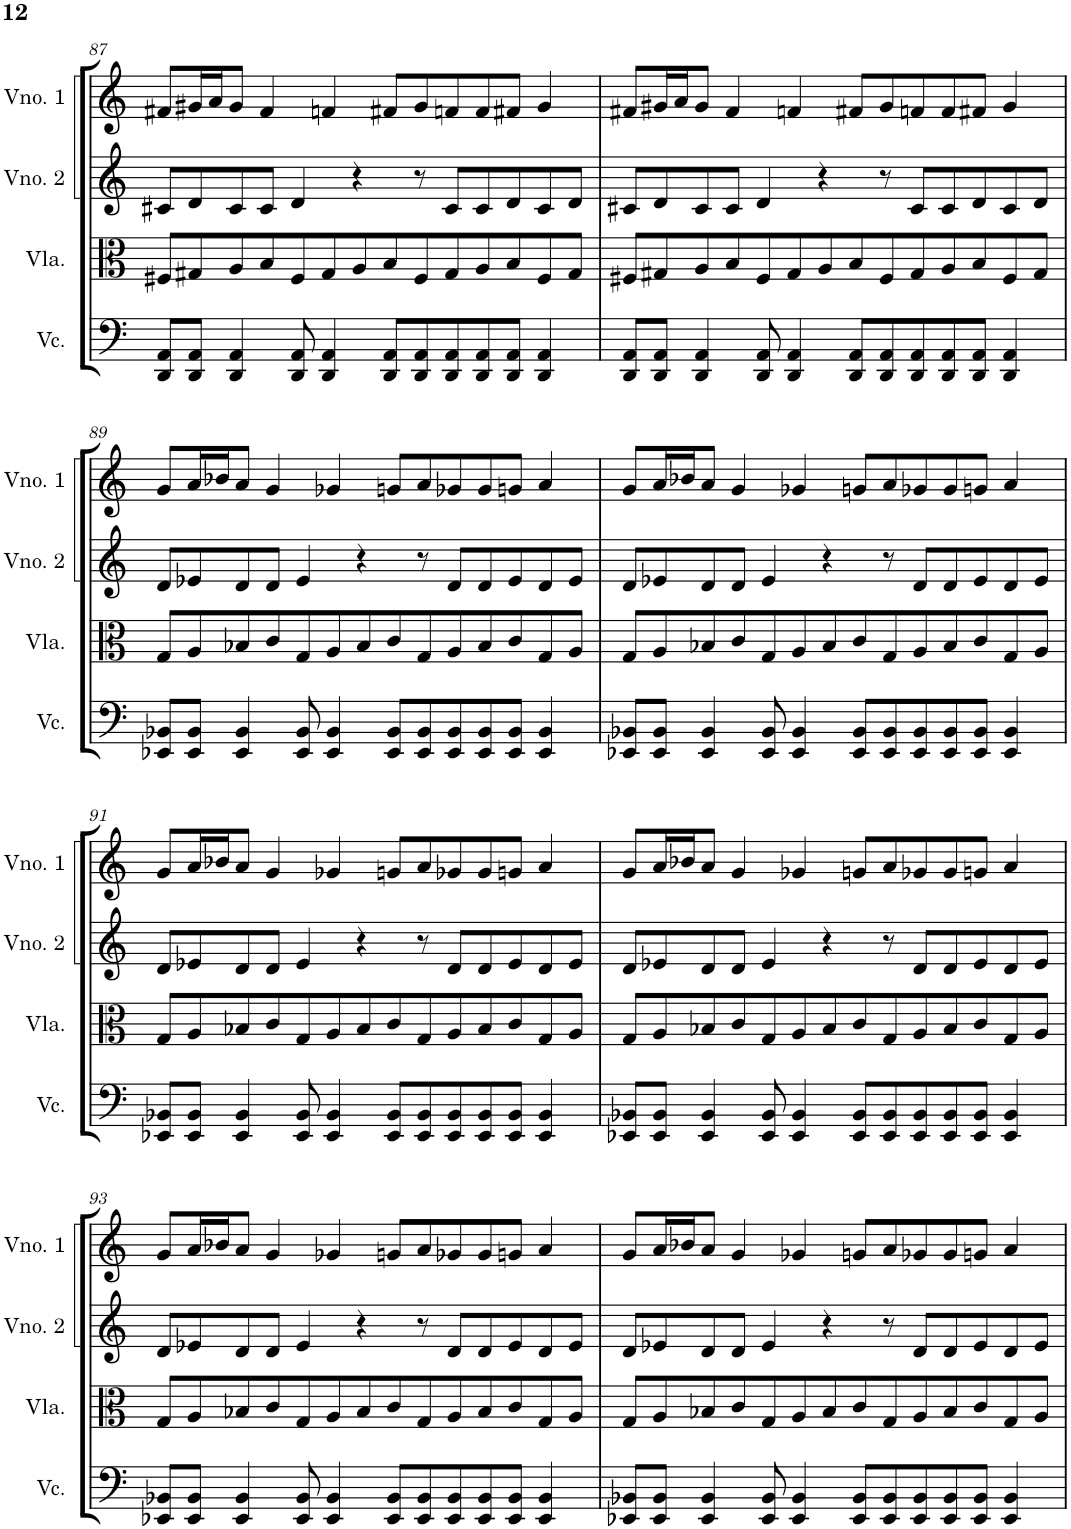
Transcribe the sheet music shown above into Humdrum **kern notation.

**kern	**kern	**kern	**kern
*part4	*part3	*part2	*part1
*staff4	*staff3	*staff2	*staff1
*I"Violoncelo	*I"Viola	*I"Violino 2	*I"Violino 1
*I'Vc.	*I'Vla.	*I'Vno. 2	*I'Vno. 1
!!LO:PB:g=z
*clefF4	*clefC3	*clefG2	*clefG2
*k[]	*k[]	*k[]	*k[]
*M7/4	*M7/4	*M7/4	*M7/4
=87	=87	=87	=87
8DD/ 8AA/L	8F#X/L	8c#X/L	8f#X/L
8DD/ 8AA/J	8G#X/	8d/	16g#X/L
.	.	.	16a/J
4DD/ 4AA/	8A/	8c#/	8g#/J
.	8B/	8c#/J	4f#/
8DD/ 8AA/	8F#/	4d/	.
4DD/ 4AA/	8G#/	.	4fn/
.	8A/	4r	.
8DD/ 8AA/L	8B/	.	8f#X/L
8DD/ 8AA/	8F#/	8r	8g#/
8DD/ 8AA/	8G#/	8c#/L	8fn/
8DD/ 8AA/	8A/	8c#/	8f/
8DD/ 8AA/J	8B/	8d/	8f#X/J
4DD/ 4AA/	8F#/	8c#/	4g#/
.	8G#/J	8d/J	.
=88	=88	=88	=88
8DD/ 8AA/L	8F#X/L	8c#X/L	8f#X/L
8DD/ 8AA/J	8G#X/	8d/	16g#X/L
.	.	.	16a/J
4DD/ 4AA/	8A/	8c#/	8g#/J
.	8B/	8c#/J	4f#/
8DD/ 8AA/	8F#/	4d/	.
4DD/ 4AA/	8G#/	.	4fn/
.	8A/	4r	.
8DD/ 8AA/L	8B/	.	8f#X/L
8DD/ 8AA/	8F#/	8r	8g#/
8DD/ 8AA/	8G#/	8c#/L	8fn/
8DD/ 8AA/	8A/	8c#/	8f/
8DD/ 8AA/J	8B/	8d/	8f#X/J
4DD/ 4AA/	8F#/	8c#/	4g#/
.	8G#/J	8d/J	.
!!LO:LB:g=z
=89	=89	=89	=89
8EE-X/ 8BB-X/L	8G/L	8d/L	8g/L
8EE-/ 8BB-/J	8A/	8e-X/	16a/L
.	.	.	16b-X/J
4EE-/ 4BB-/	8B-X/	8d/	8a/J
.	8c/	8d/J	4g/
8EE-/ 8BB-/	8G/	4e-/	.
4EE-/ 4BB-/	8A/	.	4g-X/
.	8B-/	4r	.
8EE-/ 8BB-/L	8c/	.	8gn/L
8EE-/ 8BB-/	8G/	8r	8a/
8EE-/ 8BB-/	8A/	8d/L	8g-X/
8EE-/ 8BB-/	8B-/	8d/	8g-/
8EE-/ 8BB-/J	8c/	8e-/	8gn/J
4EE-/ 4BB-/	8G/	8d/	4a/
.	8A/J	8e-/J	.
=90	=90	=90	=90
8EE-X/ 8BB-X/L	8G/L	8d/L	8g/L
8EE-/ 8BB-/J	8A/	8e-X/	16a/L
.	.	.	16b-X/J
4EE-/ 4BB-/	8B-X/	8d/	8a/J
.	8c/	8d/J	4g/
8EE-/ 8BB-/	8G/	4e-/	.
4EE-/ 4BB-/	8A/	.	4g-X/
.	8B-/	4r	.
8EE-/ 8BB-/L	8c/	.	8gn/L
8EE-/ 8BB-/	8G/	8r	8a/
8EE-/ 8BB-/	8A/	8d/L	8g-X/
8EE-/ 8BB-/	8B-/	8d/	8g-/
8EE-/ 8BB-/J	8c/	8e-/	8gn/J
4EE-/ 4BB-/	8G/	8d/	4a/
.	8A/J	8e-/J	.
!!LO:LB:g=z
=91	=91	=91	=91
8EE-X/ 8BB-X/L	8G/L	8d/L	8g/L
8EE-/ 8BB-/J	8A/	8e-X/	16a/L
.	.	.	16b-X/J
4EE-/ 4BB-/	8B-X/	8d/	8a/J
.	8c/	8d/J	4g/
8EE-/ 8BB-/	8G/	4e-/	.
4EE-/ 4BB-/	8A/	.	4g-X/
.	8B-/	4r	.
8EE-/ 8BB-/L	8c/	.	8gn/L
8EE-/ 8BB-/	8G/	8r	8a/
8EE-/ 8BB-/	8A/	8d/L	8g-X/
8EE-/ 8BB-/	8B-/	8d/	8g-/
8EE-/ 8BB-/J	8c/	8e-/	8gn/J
4EE-/ 4BB-/	8G/	8d/	4a/
.	8A/J	8e-/J	.
=92	=92	=92	=92
8EE-X/ 8BB-X/L	8G/L	8d/L	8g/L
8EE-/ 8BB-/J	8A/	8e-X/	16a/L
.	.	.	16b-X/J
4EE-/ 4BB-/	8B-X/	8d/	8a/J
.	8c/	8d/J	4g/
8EE-/ 8BB-/	8G/	4e-/	.
4EE-/ 4BB-/	8A/	.	4g-X/
.	8B-/	4r	.
8EE-/ 8BB-/L	8c/	.	8gn/L
8EE-/ 8BB-/	8G/	8r	8a/
8EE-/ 8BB-/	8A/	8d/L	8g-X/
8EE-/ 8BB-/	8B-/	8d/	8g-/
8EE-/ 8BB-/J	8c/	8e-/	8gn/J
4EE-/ 4BB-/	8G/	8d/	4a/
.	8A/J	8e-/J	.
!!LO:LB:g=z
=93	=93	=93	=93
8EE-X/ 8BB-X/L	8G/L	8d/L	8g/L
8EE-/ 8BB-/J	8A/	8e-X/	16a/L
.	.	.	16b-X/J
4EE-/ 4BB-/	8B-X/	8d/	8a/J
.	8c/	8d/J	4g/
8EE-/ 8BB-/	8G/	4e-/	.
4EE-/ 4BB-/	8A/	.	4g-X/
.	8B-/	4r	.
8EE-/ 8BB-/L	8c/	.	8gn/L
8EE-/ 8BB-/	8G/	8r	8a/
8EE-/ 8BB-/	8A/	8d/L	8g-X/
8EE-/ 8BB-/	8B-/	8d/	8g-/
8EE-/ 8BB-/J	8c/	8e-/	8gn/J
4EE-/ 4BB-/	8G/	8d/	4a/
.	8A/J	8e-/J	.
=94	=94	=94	=94
8EE-X/ 8BB-X/L	8G/L	8d/L	8g/L
8EE-/ 8BB-/J	8A/	8e-X/	16a/L
.	.	.	16b-X/J
4EE-/ 4BB-/	8B-X/	8d/	8a/J
.	8c/	8d/J	4g/
8EE-/ 8BB-/	8G/	4e-/	.
4EE-/ 4BB-/	8A/	.	4g-X/
.	8B-/	4r	.
8EE-/ 8BB-/L	8c/	.	8gn/L
8EE-/ 8BB-/	8G/	8r	8a/
8EE-/ 8BB-/	8A/	8d/L	8g-X/
8EE-/ 8BB-/	8B-/	8d/	8g-/
8EE-/ 8BB-/J	8c/	8e-/	8gn/J
4EE-/ 4BB-/	8G/	8d/	4a/
.	8A/J	8e-/J	.
=	=	=	=
*-	*-	*-	*-
